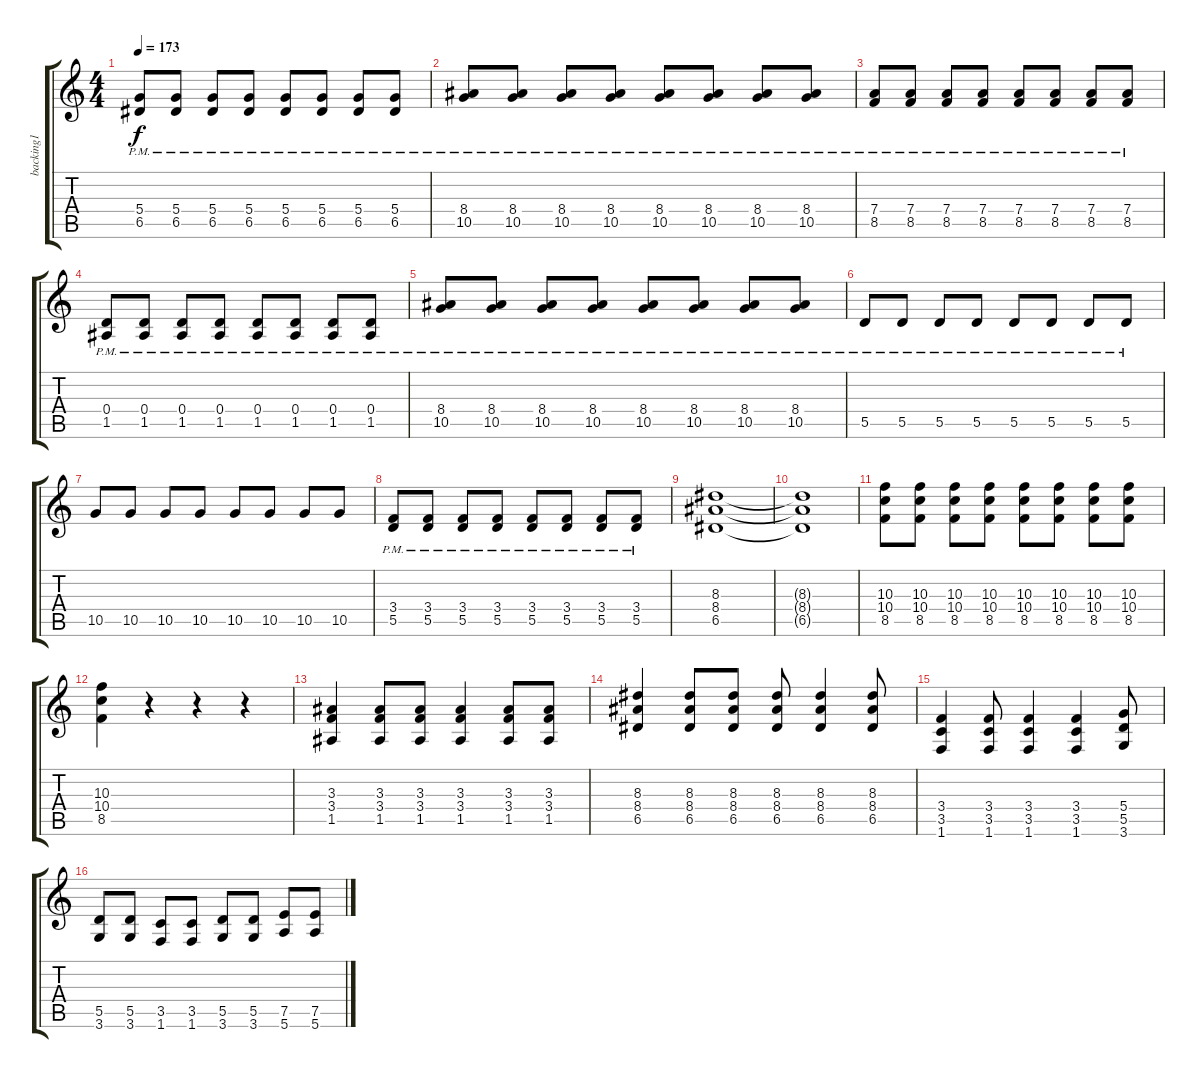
\track ("backing1" "backing1") {instrument overdrivenguitar}
\staff {score tabs}
\tuning (E4 B3 G3 D3 A2 E2) {hide}
\ts (4 4)
\tempo 173
\clef g2
\ks c
(5.4{pm} 6.5{pm}).8{dy f} (5.4{pm} 6.5{pm}).8 (5.4{pm} 6.5{pm}).8 (5.4{pm} 6.5{pm}).8 (5.4{pm} 6.5{pm}).8 (5.4{pm} 6.5{pm}).8 (5.4{pm} 6.5{pm}).8 (5.4{pm} 6.5{pm}).8 |
(8.4 10.5{pm}).8 (8.4{pm} 10.5{pm}).8 (8.4{pm} 10.5{pm}).8 (8.4{pm} 10.5{pm}).8 (8.4{pm} 10.5{pm}).8 (8.4{pm} 10.5{pm}).8 (8.4{pm} 10.5{pm}).8 (8.4{pm} 10.5{pm}).8 |
(7.4{pm} 8.5{pm}).8 (7.4{pm} 8.5{pm}).8 (7.4{pm} 8.5{pm}).8 (7.4{pm} 8.5{pm}).8 (7.4{pm} 8.5{pm}).8 (7.4{pm} 8.5{pm}).8 (7.4{pm} 8.5{pm}).8 (7.4{pm} 8.5{pm}).8 |
(0.4{pm} 1.5{pm}).8 (0.4{pm} 1.5{pm}).8 (0.4 1.5{pm}).8 (0.4{pm} 1.5{pm}).8 (0.4{pm} 1.5{pm}).8 (0.4 1.5{pm}).8 (0.4{pm} 1.5{pm}).8 (0.4{pm} 1.5{pm}).8 |
(8.4{pm} 10.5{pm}).8 (8.4{pm} 10.5{pm}).8 (8.4{pm} 10.5{pm}).8 (8.4{pm} 10.5{pm}).8 (8.4{pm} 10.5{pm}).8 (8.4{pm} 10.5{pm}).8 (8.4{pm} 10.5{pm}).8 (8.4{pm} 10.5{pm}).8 |
5.5{pm}.8 5.5{pm}.8 5.5{pm}.8 5.5{pm}.8 5.5{pm}.8 5.5{pm}.8 5.5{pm}.8 5.5{pm}.8 |
10.5.8 10.5.8 10.5.8 10.5.8 10.5.8 10.5.8 10.5.8 10.5.8 |
(3.4{pm} 5.5{pm}).8 (3.4{pm} 5.5{pm}).8 (3.4{pm} 5.5{pm}).8 (3.4{pm} 5.5{pm}).8 (3.4{pm} 5.5{pm}).8 (3.4{pm} 5.5{pm}).8 (3.4{pm} 5.5{pm}).8 (3.4{pm} 5.5{pm}).8 |
(8.3 8.4 6.5).1 |
(8.3{t} 8.4{t} 6.5{t}).1 |
(10.3 10.4 8.5).8 (10.3 10.4 8.5).8 (10.3 10.4 8.5).8 (10.3 10.4 8.5).8 (10.3 10.4 8.5).8 (10.3 10.4 8.5).8 (10.3 10.4 8.5).8 (10.3 10.4 8.5).8 |
(10.3 10.4 8.5).4 r.4 r.4 r.4 |
(3.3 3.4 1.5).4 (3.3 3.4 1.5).8 (3.3 3.4 1.5).8 (3.3 3.4 1.5).4 (3.3 3.4 1.5).8 (3.3 3.4 1.5).8 |
(8.3 8.4 6.5).4 (8.3 8.4 6.5).8 (8.3 8.4 6.5).8 (8.3 8.4 6.5).8 (8.3 8.4 6.5).4 (8.3 8.4 6.5).8 |
(3.4 3.5 1.6).4 (3.4 3.5 1.6).8 (3.4 3.5 1.6).4 (3.4 3.5 1.6).4 (5.4 5.5 3.6).8 |
(5.5 3.6).8 (5.5 3.6).8 (3.5 1.6).8 (3.5 1.6).8 (5.5 3.6).8 (5.5 3.6).8 (7.5 5.6).8 (7.5 5.6).8
